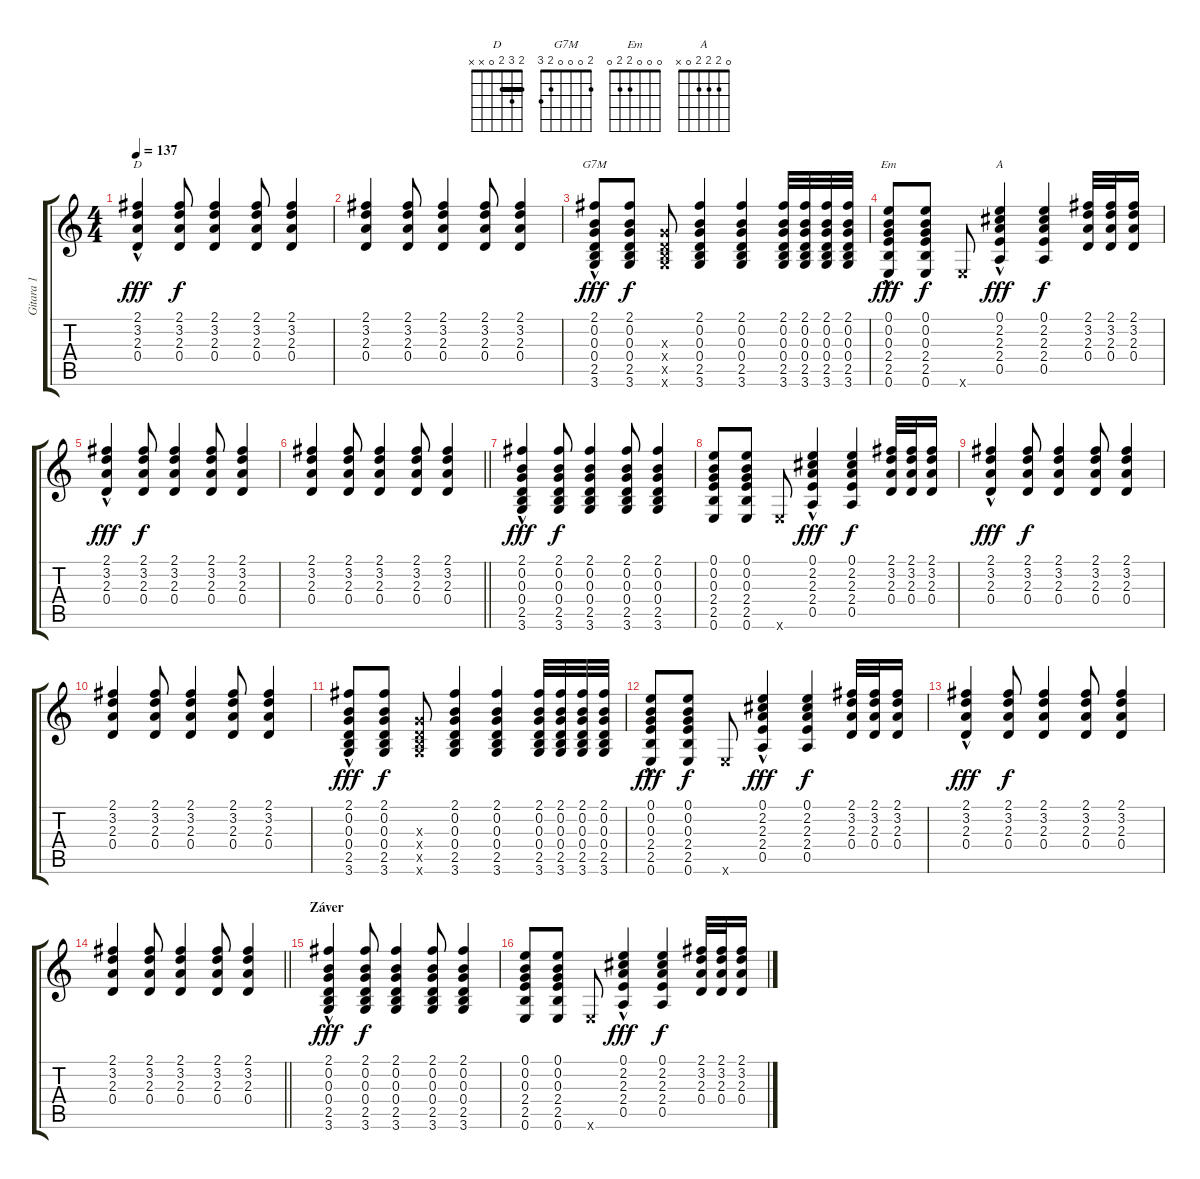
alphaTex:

\track ("Gitara 1" "Gitara 1") {instrument acousticguitarsteel}
\staff {score tabs}
\tuning (E4 B3 G3 D3 A2 E2) {hide}
\chord ("D" 2 3 2 0 x x) {barre 2}
\chord ("G7M" 2 0 0 0 2 3)
\chord ("Em" 0 0 0 2 2 0)
\chord ("A" 0 2 2 2 0 x)
\ts (4 4)
\tempo 137
\clef g2
\ks c
(2.1 3.2 2.3{hac} 0.4).4{ch "D" dy fff} (2.1 3.2 2.3 0.4).8{dy f} (2.1 3.2 2.3 0.4).4 (2.1 3.2 2.3 0.4).8 (2.1 3.2 2.3 0.4).4 |
(2.1 3.2 2.3 0.4).4 (2.1 3.2 2.3 0.4).8 (2.1 3.2 2.3 0.4).4 (2.1 3.2 2.3 0.4).8 (2.1 3.2 2.3 0.4).4 |
(2.1 0.2 0.3{hac} 0.4 2.5 3.6).8{ch "G7M" dy fff} (2.1 0.2 0.3 0.4 2.5 3.6).8{dy f} (0.3{x} 0.4{x} 2.5{x} 3.6{x}).8 (2.1 0.2 0.3 0.4 2.5 3.6).4 (2.1 0.2 0.3 0.4 2.5 3.6).4 (2.1 0.2 0.3 0.4 2.5 3.6).32 (2.1 0.2 0.3 0.4 2.5 3.6).32 (2.1 0.2 0.3 0.4 2.5 3.6).32 (2.1 0.2 0.3 0.4 2.5 3.6).32 |
(0.1 0.2 0.3{hac} 2.4 2.5 0.6).8{ch "Em" dy fff} (0.1 0.2 0.3 2.4 2.5 0.6).8{dy f} 0.6{x}.8 (0.1 2.2 2.3 2.4 0.5{hac}).4{ch "A" dy fff} (0.1 2.2 2.3 2.4 0.5).4{dy f} (2.1 3.2 2.3 0.4).32 (2.1 3.2 2.3 0.4).32 (2.1 3.2 2.3 0.4).16 |
(2.1 3.2 2.3{hac} 0.4).4{dy fff} (2.1 3.2 2.3 0.4).8{dy f} (2.1 3.2 2.3 0.4).4 (2.1 3.2 2.3 0.4).8 (2.1 3.2 2.3 0.4).4 |
\barLineRight lightlight
(2.1 3.2 2.3 0.4).4 (2.1 3.2 2.3 0.4).8 (2.1 3.2 2.3 0.4).4 (2.1 3.2 2.3 0.4).8 (2.1 3.2 2.3 0.4).4 |
(2.1 0.2 0.3{hac} 0.4 2.5 3.6).4{dy fff} (2.1 0.2 0.3 0.4 2.5 3.6).8{dy f} (2.1 0.2 0.3 0.4 2.5 3.6).4 (2.1 0.2 0.3 0.4 2.5 3.6).8 (2.1 0.2 0.3 0.4 2.5 3.6).4 |
(0.1 0.2 0.3 2.4 2.5 0.6).8 (0.1 0.2 0.3 2.4 2.5 0.6).8 0.6{x}.8 (0.1 2.2 2.3 2.4 0.5{hac}).4{dy fff} (0.1 2.2 2.3 2.4 0.5).4{dy f} (2.1 3.2 2.3 0.4).32 (2.1 3.2 2.3 0.4).32 (2.1 3.2 2.3 0.4).16 |
(2.1 3.2 2.3{hac} 0.4).4{dy fff} (2.1 3.2 2.3 0.4).8{dy f} (2.1 3.2 2.3 0.4).4 (2.1 3.2 2.3 0.4).8 (2.1 3.2 2.3 0.4).4 |
(2.1 3.2 2.3 0.4).4 (2.1 3.2 2.3 0.4).8 (2.1 3.2 2.3 0.4).4 (2.1 3.2 2.3 0.4).8 (2.1 3.2 2.3 0.4).4 |
(2.1 0.2 0.3{hac} 0.4 2.5 3.6).8{dy fff} (2.1 0.2 0.3 0.4 2.5 3.6).8{dy f} (0.3{x} 0.4{x} 2.5{x} 3.6{x}).8 (2.1 0.2 0.3 0.4 2.5 3.6).4 (2.1 0.2 0.3 0.4 2.5 3.6).4 (2.1 0.2 0.3 0.4 2.5 3.6).32 (2.1 0.2 0.3 0.4 2.5 3.6).32 (2.1 0.2 0.3 0.4 2.5 3.6).32 (2.1 0.2 0.3 0.4 2.5 3.6).32 |
(0.1 0.2 0.3{hac} 2.4 2.5 0.6).8{dy fff} (0.1 0.2 0.3 2.4 2.5 0.6).8{dy f} 0.6{x}.8 (0.1 2.2 2.3 2.4 0.5{hac}).4{dy fff} (0.1 2.2 2.3 2.4 0.5).4{dy f} (2.1 3.2 2.3 0.4).32 (2.1 3.2 2.3 0.4).32 (2.1 3.2 2.3 0.4).16 |
(2.1 3.2 2.3{hac} 0.4).4{dy fff} (2.1 3.2 2.3 0.4).8{dy f} (2.1 3.2 2.3 0.4).4 (2.1 3.2 2.3 0.4).8 (2.1 3.2 2.3 0.4).4 |
\barLineRight lightlight
(2.1 3.2 2.3 0.4).4 (2.1 3.2 2.3 0.4).8 (2.1 3.2 2.3 0.4).4 (2.1 3.2 2.3 0.4).8 (2.1 3.2 2.3 0.4).4 |
\section ("" "Záver")
(2.1 0.2 0.3{hac} 0.4 2.5 3.6).4{dy fff} (2.1 0.2 0.3 0.4 2.5 3.6).8{dy f} (2.1 0.2 0.3 0.4 2.5 3.6).4 (2.1 0.2 0.3 0.4 2.5 3.6).8 (2.1 0.2 0.3 0.4 2.5 3.6).4 |
(0.1 0.2 0.3 2.4 2.5 0.6).8 (0.1 0.2 0.3 2.4 2.5 0.6).8 0.6{x}.8 (0.1 2.2 2.3 2.4 0.5{hac}).4{dy fff} (0.1 2.2 2.3 2.4 0.5).4{dy f} (2.1 3.2 2.3 0.4).32 (2.1 3.2 2.3 0.4).32 (2.1 3.2 2.3 0.4).16
